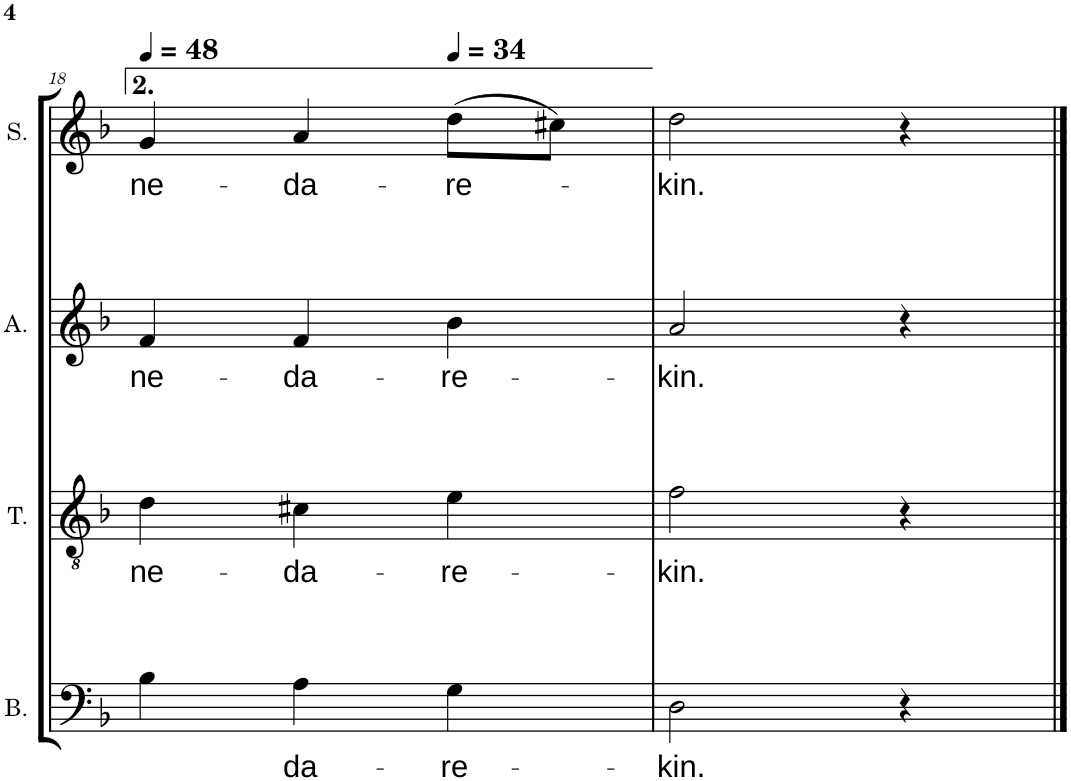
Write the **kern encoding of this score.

**kern	**text	**kern	**text	**kern	**text	**kern	**text
*part4	*part4	*part3	*part3	*part2	*part2	*part1	*part1
*staff4	*staff4	*staff3	*staff3	*staff2	*staff2	*staff1	*staff1
*I"Basse	*	*I"Ténor	*	*I"Alto	*	*I"Soprano	*
*I'B.	*	*I'T.	*	*I'A.	*	*I'S.	*
!!LO:PB:g=z
*clefF4	*	*clefGv2	*	*clefG2	*	*clefG2	*
*k[b-]	*	*k[b-]	*	*k[b-]	*	*k[b-]	*
*M3/4	*	*M3/4	*	*M3/4	*	*M3/4	*
*MM48	*	*MM48	*	*MM48	*	*MM48	*
=18	=18	=18	=18	=18	=18	=18	=18
!	!	!	!LO:LY:b	!	!LO:LY:b	!	!LO:LY:b
4B-\	.	4d\	-ne-	4f/	-ne-	4g/	-ne-
!	!LO:LY:b	!	!LO:LY:b	!	!LO:LY:b	!	!LO:LY:b
4A\	-da-	4c#X\	-da-	4f/	-da-	4a/	-da-
*	*	*	*	*	*	*MM34	*
!	!LO:LY:b	!	!LO:LY:b	!	!LO:LY:b	!	!LO:LY:b
4G\	-re-	4e\	-re-	4b-\	-re-	(8dd\L	-re-
.	.	.	.	.	.	8cc#X\J)	.
=19	=19	=19	=19	=19	=19	=19	=19
!	!LO:LY:b	!	!LO:LY:b	!	!LO:LY:b	!	!LO:LY:b
2D\	-kin.	2f\	-kin.	2a/	-kin.	2dd\	-kin.
4r	.	4r	.	4r	.	4r	.
==	==	==	==	==	==	==	==
*-	*-	*-	*-	*-	*-	*-	*-
